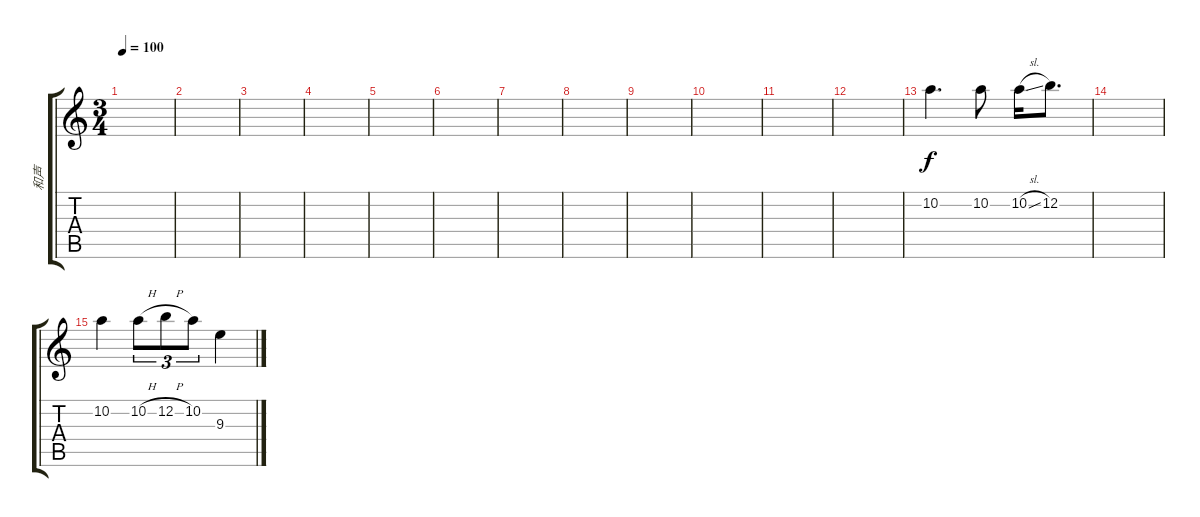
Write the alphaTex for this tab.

\track ("和声" "和声") {instrument acousticguitarsteel}
\staff {score tabs}
\tuning (E4 B3 G3 D3 A2 E2) {hide}
\ts (3 4)
\tempo 100
\clef g2
\ks c
|
|
|
|
|
|
|
|
|
|
|
|
10.2.4{d} 10.2.8 10.2{sl}.16 12.2.8{d} |
|
10.2.4 10.2{h}.8{tu (3 2)} 12.2{h}.8{tu (3 2)} 10.2.8{tu (3 2)} 9.3.4
